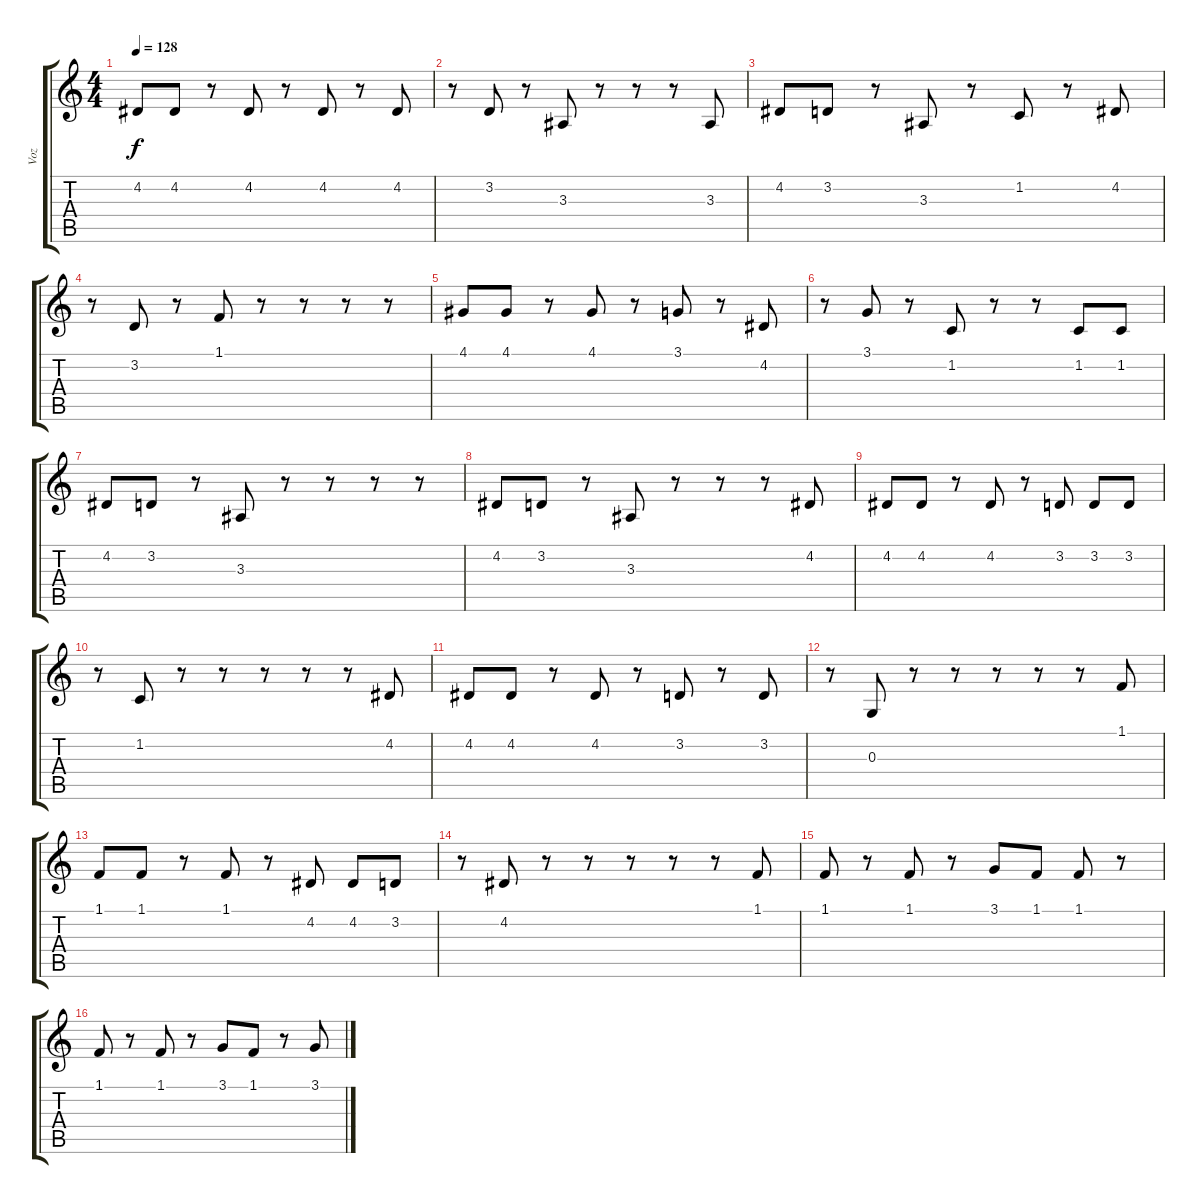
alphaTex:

\track ("Voz" "Voz") {instrument acousticgrandpiano}
\staff {score tabs}
\tuning (E4 B3 G3 D3 A2 E2) {hide}
\ts (4 4)
\tempo 128
\clef g2
\ks c
4.2.8{dy f} 4.2.8 r.8 4.2.8 r.8 4.2.8 r.8 4.2.8 |
r.8 3.2.8 r.8 3.3.8 r.8 r.8 r.8 3.3.8 |
4.2.8 3.2.8 r.8 3.3.8 r.8 1.2.8 r.8 4.2.8 |
r.8 3.2.8 r.8 1.1.8 r.8 r.8 r.8 r.8 |
4.1.8 4.1.8 r.8 4.1.8 r.8 3.1.8 r.8 4.2.8 |
r.8 3.1.8 r.8 1.2.8 r.8 r.8 1.2.8 1.2.8 |
4.2.8 3.2.8 r.8 3.3.8 r.8 r.8 r.8 r.8 |
4.2.8 3.2.8 r.8 3.3.8 r.8 r.8 r.8 4.2.8 |
4.2.8 4.2.8 r.8 4.2.8 r.8 3.2.8 3.2.8 3.2.8 |
r.8 1.2.8 r.8 r.8 r.8 r.8 r.8 4.2.8 |
4.2.8 4.2.8 r.8 4.2.8 r.8 3.2.8 r.8 3.2.8 |
r.8 0.3.8 r.8 r.8 r.8 r.8 r.8 1.1.8 |
1.1.8 1.1.8 r.8 1.1.8 r.8 4.2.8 4.2.8 3.2.8 |
r.8 4.2.8 r.8 r.8 r.8 r.8 r.8 1.1.8 |
1.1.8 r.8 1.1.8 r.8 3.1.8 1.1.8 1.1.8 r.8 |
1.1.8 r.8 1.1.8 r.8 3.1.8 1.1.8 r.8 3.1.8
